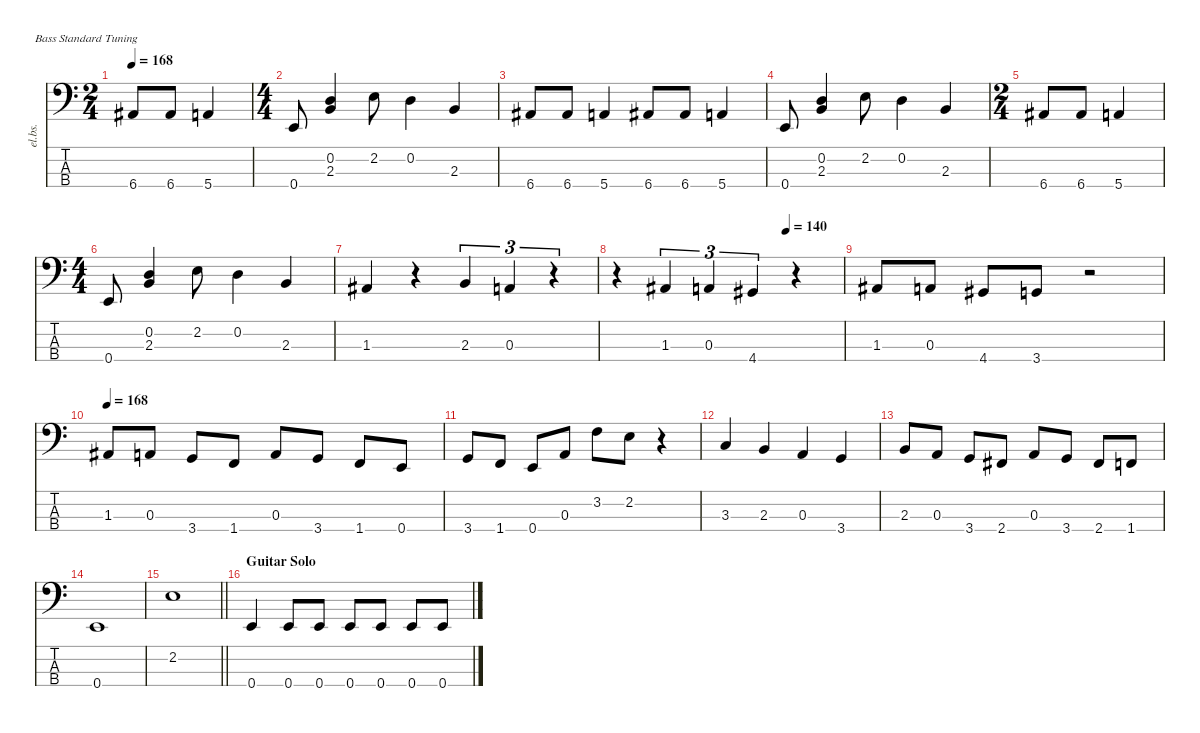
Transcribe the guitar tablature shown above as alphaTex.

\defaultSystemsLayout 4
\hideDynamics
\bracketExtendMode nobrackets
\otherSystemsTrackNameOrientation horizontal
\track ("Bass" "el.bs.") {instrument electricbasspick}
\staff {score tabs}
\tuning (G2 D2 A1 E1)
\ts (2 4)
\beaming (8 2 2)
\tempo 168
\clef f4
\ks c
6.4{acc #}.8{dy f} 6.4{acc #}.8 5.4.4 |
\ts (4 4)
\beaming (8 2 2 2 2)
0.4.8{dy fff} (0.2 2.3).4{dy f} 2.2.8{dy fff} 0.2.4 2.3.4 |
6.4{acc #}.8{dy f} 6.4{acc #}.8 5.4.4 6.4{acc #}.8 6.4{acc #}.8 5.4.4 |
0.4.8{dy fff} (0.2 2.3).4{dy f} 2.2.8{dy fff} 0.2.4 2.3.4 |
\ts (2 4)
\beaming (8 2 2)
6.4{acc #}.8{dy f} 6.4{acc #}.8 5.4.4 |
\ts (4 4)
\beaming (8 2 2 2 2)
0.4.8{dy fff} (0.2 2.3).4{dy f} 2.2.8{dy fff} 0.2.4 2.3.4 |
1.3{acc #}.4 r.4 2.3.4{tu (3 2)} 0.3.4{tu (3 2)} r.4{tu (3 2)} |
\tempo (140 0.75)
r.4 1.3{acc #}.4{tu (3 2)} 0.3.4{tu (3 2)} 4.4{acc #}.4{tu (3 2)} r.4 |
1.3{acc #}.8 0.3.8 4.4{acc #}.8 3.4.8 r.2 |
\tempo 168
1.3{acc #}.8 0.3.8 3.4.8 1.4.8 0.3.8 3.4.8 1.4.8 0.4.8 |
3.4.8 1.4.8 0.4.8 0.3.8 3.2.8 2.2.8 r.4 |
3.3.4 2.3.4 0.3.4 3.4.4 |
2.3.8 0.3.8 3.4.8 2.4{acc #}.8 0.3.8 3.4.8 2.4{acc #}.8 1.4.8 |
0.4.1 |
\barLineRight lightlight
2.2.1 |
\section ("" "Guitar Solo")
0.4.4 0.4.8 0.4.8 0.4.8 0.4.8 0.4.8 0.4.8
